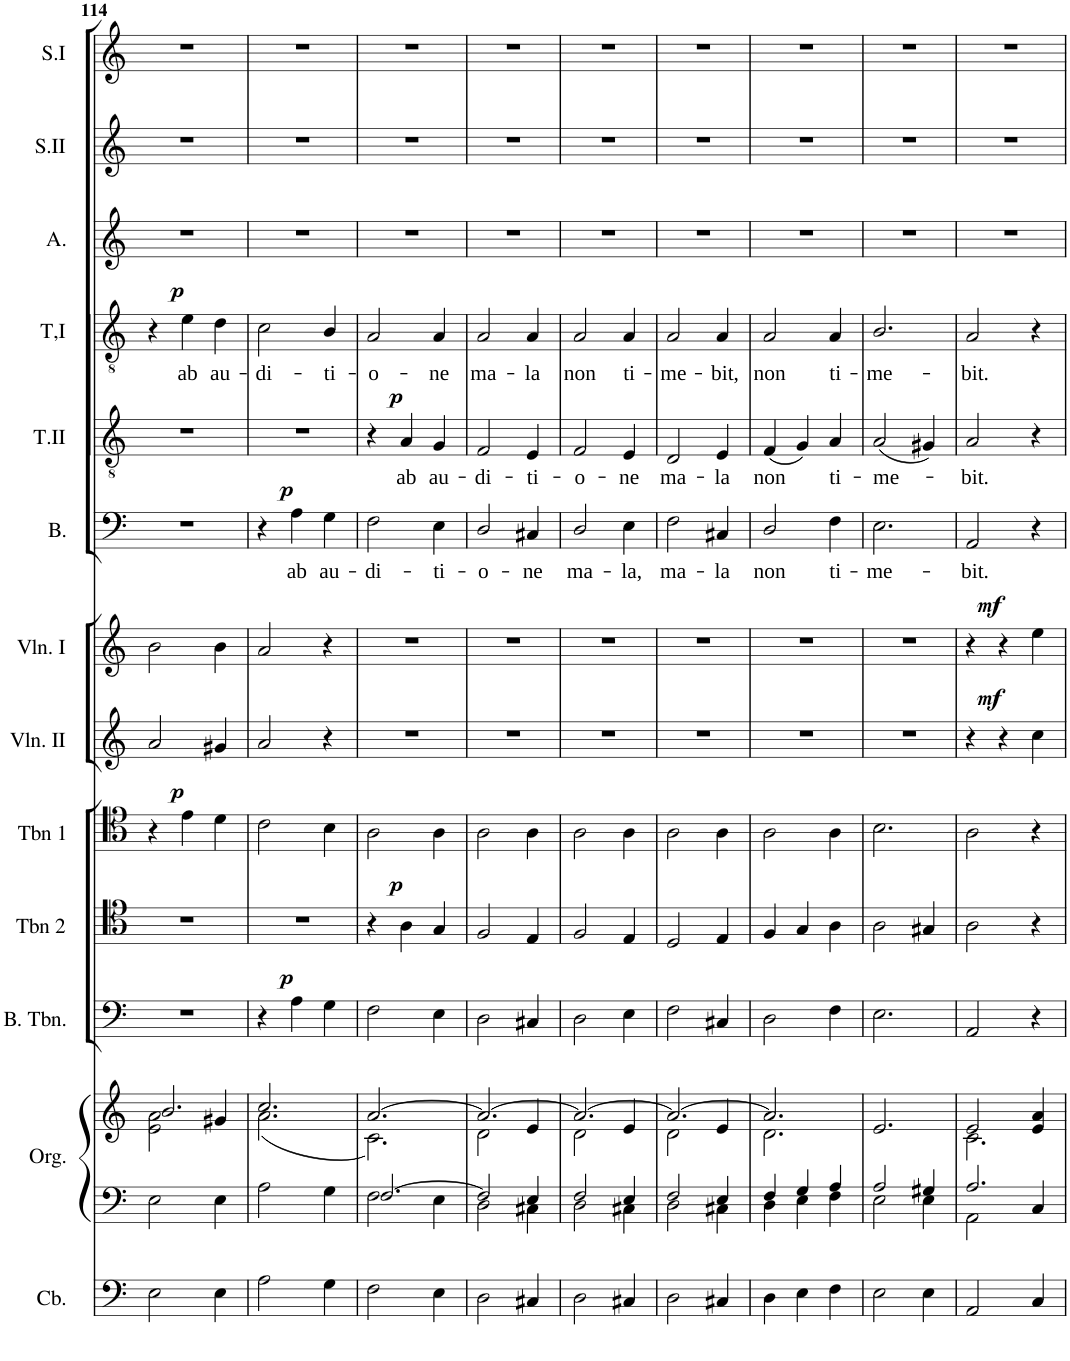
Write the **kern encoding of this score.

**kern	**kern	**kern	**kern	**dynam	**kern	**dynam	**kern	**dynam	**kern	**dynam	**kern	**dynam	**kern	**text	**dynam	**kern	**text	**dynam	**kern	**text	**dynam	**kern	**kern	**kern
*part13	*part12	*part12	*part11	*part11	*part10	*part10	*part9	*part9	*part8	*part8	*part7	*part7	*part6	*part6	*part6	*part5	*part5	*part5	*part4	*part4	*part4	*part3	*part2	*part1
*staff14	*staff13	*staff12	*staff11	*staff11	*staff10	*staff10	*staff9	*staff9	*staff8	*staff8	*staff7	*staff7	*staff6	*staff6	*staff6	*staff5	*staff5	*staff5	*staff4	*staff4	*staff4	*staff3	*staff2	*staff1
*I"Contrebasse	*I"Orgue	*	*I"Bass Trombone  or Violincello *	*	*I"Trombone 2   or Viola *	*	*I"Trombone 1  or Viola *	*	*I"Violin II	*	*I"Violin I	*	*I"Bass	*	*	*I"Tenor II	*	*	*I"Tenor I	*	*	*I"Alto	*I"Soprano II	*I"Soprano I
*I'Cb.	*I'Org.	*	*I'B. Tbn.	*	*I'Tbn 2	*	*I'Tbn 1	*	*I'Vln. II	*	*I'Vln. I	*	*I'B.	*	*	*I'T.II	*	*	*I'T,I	*	*	*I'A.	*I'S.II	*I'S.I
!!LO:PB:g=z
*clefF4	*clefF4	*clefG2	*clefF4	*	*clefC4	*	*clefC4	*	*clefG2	*	*clefG2	*	*clefF4	*	*	*clefGv2	*	*	*clefGv2	*	*	*clefG2	*clefG2	*clefG2
*Trd7c12	*	*	*	*	*	*	*	*	*	*	*	*	*	*	*	*Trd7c12	*	*	*Trd7c12	*	*	*	*	*
*k[]	*k[]	*k[]	*k[]	*	*k[]	*	*k[]	*	*k[]	*	*k[]	*	*k[]	*	*	*k[]	*	*	*k[]	*	*	*k[]	*k[]	*k[]
*M3/4	*M3/4	*M3/4	*M3/4	*	*M3/4	*	*M3/4	*	*M3/4	*	*M3/4	*	*M3/4	*	*	*M3/4	*	*	*M3/4	*	*	*M3/4	*M3/4	*M3/4
=114	=114	=114	=114	=114	=114	=114	=114	=114	=114	=114	=114	=114	=114	=114	=114	=114	=114	=114	=114	=114	=114	=114	=114	=114
*	*	*^	*	*	*	*	*	*	*	*	*	*	*	*	*	*	*	*	*	*	*	*	*	*
2E\	2E\	2.b/	2e\ 2a\	2.r	.	2.r	.	4r	.	2a/	.	2b\	.	2.r	.	.	2.r	.	.	4r	.	.	2.r	2.r	2.r
!	!	!	!	!	!	!	!	!	!LO:DY:a	!	!	!	!	!	!	!	!	!	!	!	!LO:LY:b	!LO:DY:a	!	!	!
.	.	.	.	.	.	.	.	4e\	p	.	.	.	.	.	.	.	.	.	.	4e\	ab	p	.	.	.
!	!	!	!	!	!	!	!	!	!	!	!	!	!	!	!	!	!	!	!	!	!LO:LY:b	!	!	!	!
4E\	4E\	.	4g#X/	.	.	.	.	4d\	.	4g#X/	.	4b\	.	.	.	.	.	.	.	4d\	au-	.	.	.	.
=115	=115	=115	=115	=115	=115	=115	=115	=115	=115	=115	=115	=115	=115	=115	=115	=115	=115	=115	=115	=115	=115	=115	=115	=115	=115
!	!	!	!	!	!	!	!	!	!	!	!	!	!	!	!	!	!	!	!	!	!LO:LY:b	!	!	!	!
2A\	2A\	2.cc/	(2.a\	4r	.	2.r	.	2c\	.	2a/	.	2a/	.	4r	.	.	2.r	.	.	2c\	-di-	.	2.r	2.r	2.r
!	!	!	!	!	!LO:DY:a	!	!	!	!	!	!	!	!	!	!LO:LY:b	!LO:DY:a	!	!	!	!	!	!	!	!	!
.	.	.	.	4A\	p	.	.	.	.	.	.	.	.	4A\	ab	p	.	.	.	.	.	.	.	.	.
!	!	!	!	!	!	!	!	!	!	!	!	!	!	!	!LO:LY:b	!	!	!	!	!	!LO:LY:b	!	!	!	!
4G\	4G\	.	.	4G\	.	.	.	4B\	.	4r	.	4r	.	4G\	au-	.	.	.	.	4B/	-ti-	.	.	.	.
=116	=116	=116	=116	=116	=116	=116	=116	=116	=116	=116	=116	=116	=116	=116	=116	=116	=116	=116	=116	=116	=116	=116	=116	=116	=116
*	*^	*	*	*	*	*	*	*	*	*	*	*	*	*	*	*	*	*	*	*	*	*	*	*	*
!	!	!	!	!	!	!	!	!	!	!	!	!	!	!	!	!LO:LY:b	!	!	!	!	!	!LO:LY:b	!	!	!	!
2F\	[2.F/	2F\	[2.a/	2.c\)	2F\	.	4r	.	2A\	.	2.r	.	2.r	.	2F\	-di-	.	4r	.	.	2A/	-o-	.	2.r	2.r	2.r
!	!	!	!	!	!	!	!	!LO:DY:a	!	!	!	!	!	!	!	!	!	!	!LO:LY:b	!LO:DY:a	!	!	!	!	!	!
.	.	.	.	.	.	.	4A\	p	.	.	.	.	.	.	.	.	.	4A/	ab	p	.	.	.	.	.	.
!	!	!	!	!	!	!	!	!	!	!	!	!	!	!	!	!LO:LY:b	!	!	!LO:LY:b	!	!	!LO:LY:b	!	!	!	!
4E\	.	4E\	.	.	4E\	.	4G/	.	4A\	.	.	.	.	.	4E\	-ti-	.	4G/	au-	.	4A/	-ne	.	.	.	.
=117	=117	=117	=117	=117	=117	=117	=117	=117	=117	=117	=117	=117	=117	=117	=117	=117	=117	=117	=117	=117	=117	=117	=117	=117	=117	=117
!	!	!	!	!	!	!	!	!	!	!	!	!	!	!	!	!LO:LY:b	!	!	!LO:LY:b	!	!	!LO:LY:b	!	!	!	!
2D\	2F/]	2D\	2.a/_	2d\	2D\	.	2F/	.	2A\	.	2.r	.	2.r	.	2D/	-o-	.	2F/	-di-	.	2A/	ma-	.	2.r	2.r	2.r
!	!	!	!	!	!	!	!	!	!	!	!	!	!	!	!	!LO:LY:b	!	!	!LO:LY:b	!	!	!LO:LY:b	!	!	!	!
4C#X/	4E/	4C#X\	.	4e/	4C#X/	.	4E/	.	4A\	.	.	.	.	.	4C#X/	-ne	.	4E/	-ti-	.	4A/	-la	.	.	.	.
=118	=118	=118	=118	=118	=118	=118	=118	=118	=118	=118	=118	=118	=118	=118	=118	=118	=118	=118	=118	=118	=118	=118	=118	=118	=118	=118
!	!	!	!	!	!	!	!	!	!	!	!	!	!	!	!	!LO:LY:b	!	!	!LO:LY:b	!	!	!LO:LY:b	!	!	!	!
2D\	2F/	2D\	2.a/_	2d\	2D\	.	2F/	.	2A\	.	2.r	.	2.r	.	2D/	ma-	.	2F/	-o-	.	2A/	non	.	2.r	2.r	2.r
!	!	!	!	!	!	!	!	!	!	!	!	!	!	!	!	!LO:LY:b	!	!	!LO:LY:b	!	!	!LO:LY:b	!	!	!	!
4C#X/	4E/	4C#X\	.	4e/	4E\	.	4E/	.	4A\	.	.	.	.	.	4E\	-la,	.	4E/	-ne	.	4A/	ti-	.	.	.	.
=119	=119	=119	=119	=119	=119	=119	=119	=119	=119	=119	=119	=119	=119	=119	=119	=119	=119	=119	=119	=119	=119	=119	=119	=119	=119	=119
!	!	!	!	!	!	!	!	!	!	!	!	!	!	!	!	!LO:LY:b	!	!	!LO:LY:b	!	!	!LO:LY:b	!	!	!	!
2D\	2F/	2D\	2.a/_	2d\	2F\	.	2D/	.	2A\	.	2.r	.	2.r	.	2F\	ma-	.	2D/	ma-	.	2A/	-me-	.	2.r	2.r	2.r
!	!	!	!	!	!	!	!	!	!	!	!	!	!	!	!	!LO:LY:b	!	!	!LO:LY:b	!	!	!LO:LY:b	!	!	!	!
4C#X/	4E/	4C#X\	.	4e/	4C#X/	.	4E/	.	4A\	.	.	.	.	.	4C#X/	-la	.	4E/	-la	.	4A/	-bit,	.	.	.	.
=120	=120	=120	=120	=120	=120	=120	=120	=120	=120	=120	=120	=120	=120	=120	=120	=120	=120	=120	=120	=120	=120	=120	=120	=120	=120	=120
!	!	!	!	!	!	!	!	!	!	!	!	!	!	!	!	!LO:LY:b	!	!	!LO:LY:b	!	!	!LO:LY:b	!	!	!	!
4D\	4F/	4D\	2.a/]	2.d\	2D\	.	4F/	.	2A\	.	2.r	.	2.r	.	2D/	non	.	(4F/	non	.	2A/	non	.	2.r	2.r	2.r
4E\	4G/	4E\	.	.	.	.	4G/	.	.	.	.	.	.	.	.	.	.	4G/)	.	.	.	.	.	.	.	.
!	!	!	!	!	!	!	!	!	!	!	!	!	!	!	!	!LO:LY:b	!	!	!LO:LY:b	!	!	!LO:LY:b	!	!	!	!
4F\	4A/	4F\	.	.	4F\	.	4A\	.	4A\	.	.	.	.	.	4F\	ti-	.	4A/	ti-	.	4A/	ti-	.	.	.	.
*	*	*	*v	*v	*	*	*	*	*	*	*	*	*	*	*	*	*	*	*	*	*	*	*	*	*	*
=121	=121	=121	=121	=121	=121	=121	=121	=121	=121	=121	=121	=121	=121	=121	=121	=121	=121	=121	=121	=121	=121	=121	=121	=121	=121
!	!	!	!	!	!	!	!	!	!	!	!	!	!	!	!LO:LY:b	!	!	!LO:LY:b	!	!	!LO:LY:b	!	!	!	!
2E\	2A/	2E\	2.e/	2.E\	.	2A\	.	2.B\	.	2.r	.	2.r	.	2.E\	-me-	.	(2A/	-me-	.	2.B/	-me-	.	2.r	2.r	2.r
4E\	4G#X/	4E\	.	.	.	4G#X/	.	.	.	.	.	.	.	.	.	.	4G#X/)	.	.	.	.	.	.	.	.
=122	=122	=122	=122	=122	=122	=122	=122	=122	=122	=122	=122	=122	=122	=122	=122	=122	=122	=122	=122	=122	=122	=122	=122	=122	=122
*	*	*	*^	*	*	*	*	*	*	*	*	*	*	*	*	*	*	*	*	*	*	*	*	*	*
!	!	!	!	!	!	!	!	!	!	!	!	!	!	!	!	!LO:LY:b	!	!	!LO:LY:b	!	!	!LO:LY:b	!	!	!	!
2AA/	2.A/	2AA\	2e/	2.c\	2AA/	.	2A\	.	2A\	.	4r	.	4r	.	2AA/	-bit.	.	2A/	-bit.	.	2A/	-bit.	.	2.r	2.r	2.r
!	!	!	!	!	!	!	!	!	!	!	!	!LO:DY:a	!	!LO:DY:a	!	!	!	!	!	!	!	!	!	!	!	!
.	.	.	.	.	.	.	.	.	.	.	4r	mf	4r	mf	.	.	.	.	.	.	.	.	.	.	.	.
4C/	.	4C/	4e/ 4a/	.	4r	.	4r	.	4r	.	4cc\	.	4ee\	.	4r	.	.	4r	.	.	4r	.	.	.	.	.
*	*v	*v	*	*	*	*	*	*	*	*	*	*	*	*	*	*	*	*	*	*	*	*	*	*	*	*
*	*	*v	*v	*	*	*	*	*	*	*	*	*	*	*	*	*	*	*	*	*	*	*	*	*	*
=	=	=	=	=	=	=	=	=	=	=	=	=	=	=	=	=	=	=	=	=	=	=	=	=
*-	*-	*-	*-	*-	*-	*-	*-	*-	*-	*-	*-	*-	*-	*-	*-	*-	*-	*-	*-	*-	*-	*-	*-	*-
